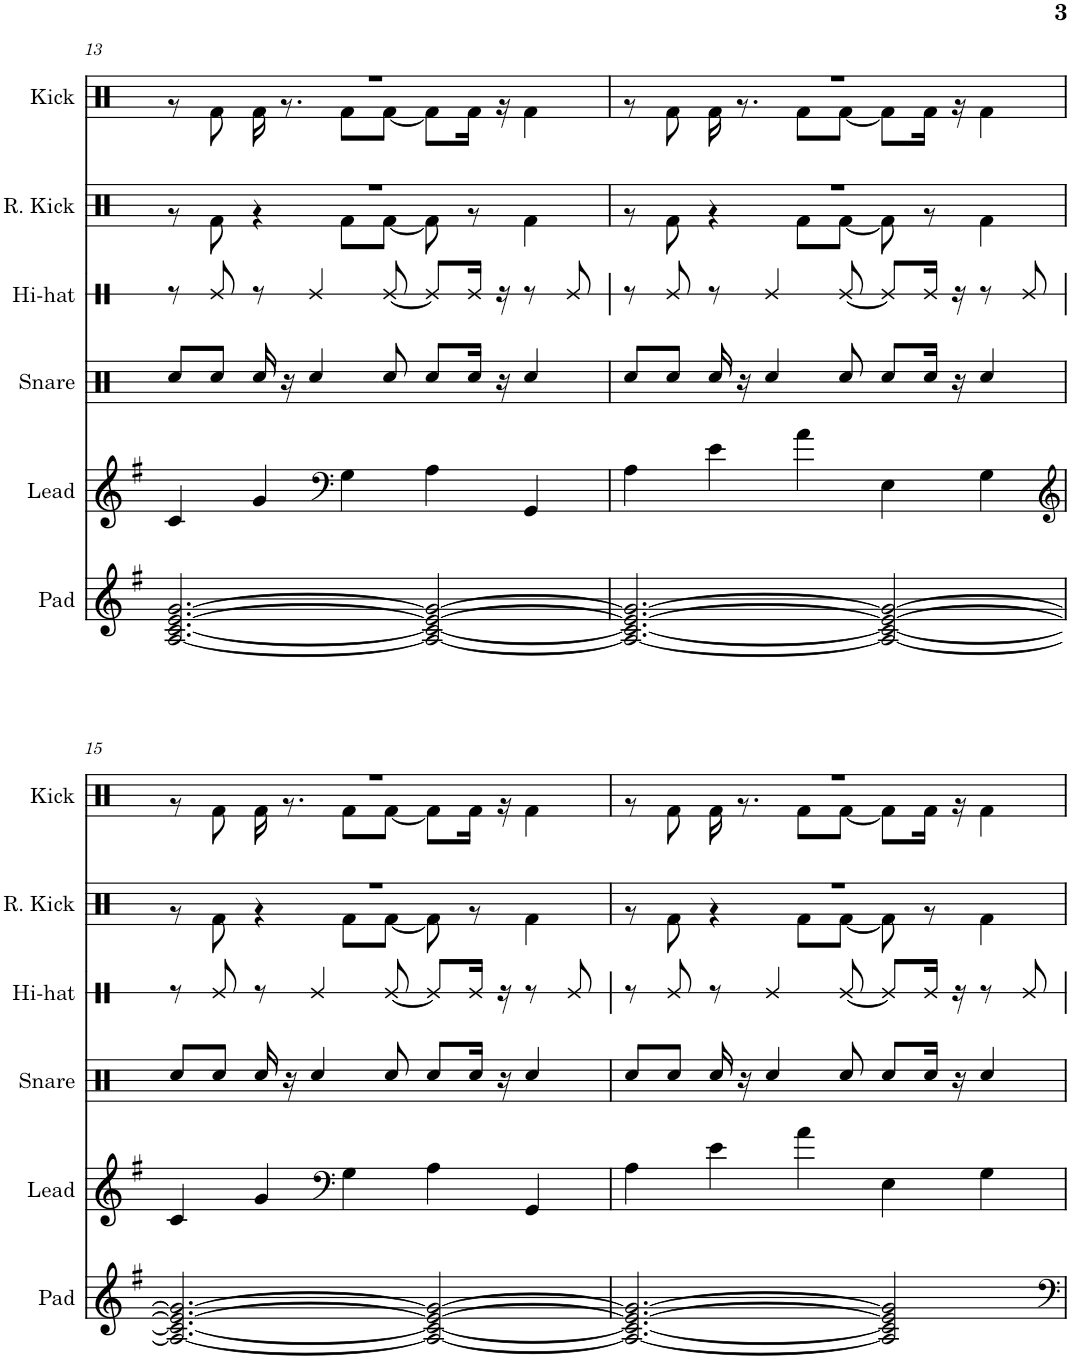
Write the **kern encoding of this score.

**kern	**kern	**kern	**kern	**kern	**kern
*part6	*part5	*part4	*part3	*part2	*part1
*staff6	*staff5	*staff4	*staff3	*staff2	*staff1
*I"Pad	*I"Lead	*I"Snare	*I"Hi-hat	*I"Reverb Kick	*I"Kick
*I'Pad	*I'Lead	*I'Snare	*I'Hi-hat	*I'R. Kick	*I'Kick
!!LO:PB:g=z
*clefG2	*clefG2	*clefX	*clefX	*clefX	*clefX
*k[f#]	*k[f#]	*k[f#]	*k[f#]	*k[f#]	*k[f#]
*M5/4	*M5/4	*M5/4	*M5/4	*M5/4	*M5/4
=13	=13	=13	=13	=13	=13
*	*	*	*	*^	*^
[2.A/ [2.c/ [2.e/ [2.g/	4c/	8Rcc/L	8r	4%5r	8r	4%5r	8r
.	.	8Rcc/J	8Re/	.	8Rf\	.	8Rf\
.	4g/	16Rcc/	8r	.	4r	.	16Rf\
.	.	16r	.	.	.	.	8.r
.	.	4Rcc/	4Re/	.	.	.	.
*	*clefF4	*	*	*	*	*	*
.	4G\	.	.	.	8Rf\L	.	8Rf\L
.	.	8Rcc/	[8Re/	.	[8Rf\J	.	[8Rf\J
2A/_ 2c/_ 2e/_ 2g/_	4A\	8Rcc/L	8Re/L]	.	8Rf\]	.	8Rf\L]
.	.	16Rcc/Jk	16Re/Jk	.	8r	.	16Rf\Jk
.	.	16r	16r	.	.	.	16r
.	4GG/	4Rcc/	8r	.	4Rf\	.	4Rf\
.	.	.	8Re/	.	.	.	.
=14	=14	=14	=14	=14	=14	=14	=14
2.A/_ 2.c/_ 2.e/_ 2.g/_	4A\	8Rcc/L	8r	4%5r	8r	4%5r	8r
.	.	8Rcc/J	8Re/	.	8Rf\	.	8Rf\
.	4e\	16Rcc/	8r	.	4r	.	16Rf\
.	.	16r	.	.	.	.	8.r
.	.	4Rcc/	4Re/	.	.	.	.
.	4a\	.	.	.	8Rf\L	.	8Rf\L
.	.	8Rcc/	[8Re/	.	[8Rf\J	.	[8Rf\J
2A/_ 2c/_ 2e/_ 2g/_	4E\	8Rcc/L	8Re/L]	.	8Rf\]	.	8Rf\L]
.	.	16Rcc/Jk	16Re/Jk	.	8r	.	16Rf\Jk
.	.	16r	16r	.	.	.	16r
.	4G\	4Rcc/	8r	.	4Rf\	.	4Rf\
.	.	.	8Re/	.	.	.	.
!!LO:LB:g=z	!!
=15	=15	=15	=15	=15	=15	=15	=15
*	*clefG2	*	*	*	*	*	*
2.A/_ 2.c/_ 2.e/_ 2.g/_	4c/	8Rcc/L	8r	4%5r	8r	4%5r	8r
.	.	8Rcc/J	8Re/	.	8Rf\	.	8Rf\
.	4g/	16Rcc/	8r	.	4r	.	16Rf\
.	.	16r	.	.	.	.	8.r
.	.	4Rcc/	4Re/	.	.	.	.
*	*clefF4	*	*	*	*	*	*
.	4G\	.	.	.	8Rf\L	.	8Rf\L
.	.	8Rcc/	[8Re/	.	[8Rf\J	.	[8Rf\J
2A/_ 2c/_ 2e/_ 2g/_	4A\	8Rcc/L	8Re/L]	.	8Rf\]	.	8Rf\L]
.	.	16Rcc/Jk	16Re/Jk	.	8r	.	16Rf\Jk
.	.	16r	16r	.	.	.	16r
.	4GG/	4Rcc/	8r	.	4Rf\	.	4Rf\
.	.	.	8Re/	.	.	.	.
=16	=16	=16	=16	=16	=16	=16	=16
2.A/_ 2.c/_ 2.e/_ 2.g/_	4A\	8Rcc/L	8r	4%5r	8r	4%5r	8r
.	.	8Rcc/J	8Re/	.	8Rf\	.	8Rf\
.	4e\	16Rcc/	8r	.	4r	.	16Rf\
.	.	16r	.	.	.	.	8.r
.	.	4Rcc/	4Re/	.	.	.	.
.	4a\	.	.	.	8Rf\L	.	8Rf\L
.	.	8Rcc/	[8Re/	.	[8Rf\J	.	[8Rf\J
2A/] 2c/] 2e/] 2g/]	4E\	8Rcc/L	8Re/L]	.	8Rf\]	.	8Rf\L]
.	.	16Rcc/Jk	16Re/Jk	.	8r	.	16Rf\Jk
.	.	16r	16r	.	.	.	16r
.	4G\	4Rcc/	8r	.	4Rf\	.	4Rf\
.	.	.	8Re/	.	.	.	.
*	*	*	*	*v	*v	*	*
*	*	*	*	*	*v	*v
=	=	=	=	=	=
*-	*-	*-	*-	*-	*-
